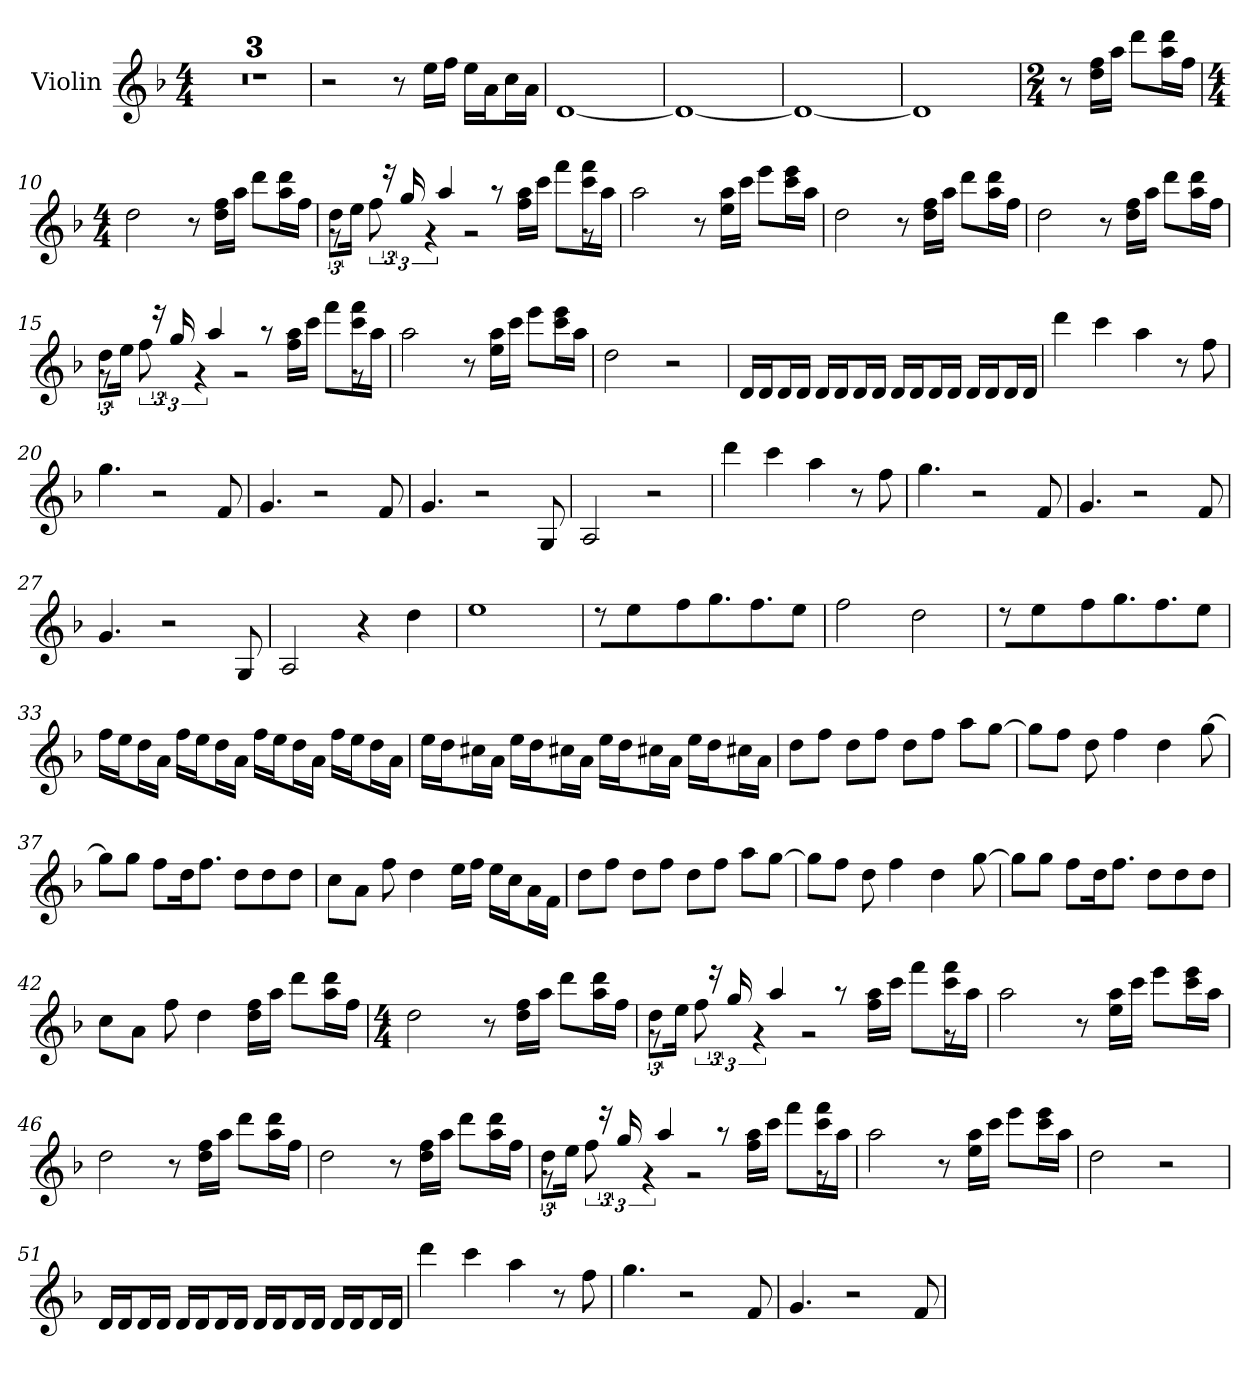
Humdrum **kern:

**kern
*part1
*staff1
*I"Violin
*I'Vln
*clefG2
*k[b-]
*F:
*M4/4
*MM115
=1
1r
=2
1r
=3
1r
=4
2r
8r
16ee\LL
16ff\JJ
16ee\LL
16a\J
16cc\L
16a\JJ
=5
[1d
=6
1d_
=7
1d_
=8
1d]
=9
*M2/4
8r
16dd\ 16ffLL
16aa\JJ
8ddd\L
16ddd\ 16aaL
16ff\JJ
=10
*M4/4
2dd
8r
16dd\ 16ffLL
16aa\JJ
8ddd\L
16ddd\ 16aaL
16ff\JJ
=11
*^
12dd\L	8r
16ee\Jk	.
.	12ff
24r	.
16gg	.
.	6r
4aa	.
.	2r
8r	.
16ff\ 16aaLL	.
16ccc\JJ	.
8fff\L	.
16fff\ 16cccL	8r
16aa\JJ	.
*v	*v
=12
2aa
8r
16ee\ 16aaLL
16ccc\JJ
8eee\L
16eee\ 16cccL
16aa\JJ
=13
2dd
8r
16dd\ 16ffLL
16aa\JJ
8ddd\L
16ddd\ 16aaL
16ff\JJ
=14
2dd
8r
16dd\ 16ffLL
16aa\JJ
8ddd\L
16ddd\ 16aaL
16ff\JJ
=15
*^
12dd\L	8r
16ee\Jk	.
.	12ff
24r	.
16gg	.
.	6r
4aa	.
.	2r
8r	.
16ff\ 16aaLL	.
16ccc\JJ	.
8fff\L	.
16fff\ 16cccL	8r
16aa\JJ	.
*v	*v
=16
2aa
8r
16ee\ 16aaLL
16ccc\JJ
8eee\L
16eee\ 16cccL
16aa\JJ
=17
2dd
2r
=18
16d/LL
16d/J
16d/L
16d/JJ
16d/LL
16d/J
16d/L
16d/JJ
16d/LL
16d/J
16d/L
16d/JJ
16d/LL
16d/J
16d/L
16d/JJ
=19
4ddd
4ccc
4aa
8r
8ff
=20
4.gg
2r
8f
=21
4.g
2r
8f
=22
4.g
2r
8G
=23
2A
2r
=24
4ddd
4ccc
4aa
8r
8ff
=25
4.gg
2r
8f
=26
4.g
2r
8f
=27
4.g
2r
8G
=28
2A
4r
4dd
=29
1ee
=30
8r
4ee
8ff
8.gg\L
8.ff\J
8eeJ
=31
2ff
2dd
=32
8r
4ee
8ff
8.gg\L
8.ff\J
8eeJ
=33
16ff\LL
16ee\J
16dd\L
16a\JJ
16ff\LL
16ee\J
16dd\L
16a\JJ
16ff\LL
16ee\J
16dd\L
16a\JJ
16ff\LL
16ee\J
16dd\L
16a\JJ
=34
16ee\LL
16dd\J
16cc#X\L
16a\JJ
16ee\LL
16dd\J
16cc#X\L
16a\JJ
16ee\LL
16dd\J
16cc#X\L
16a\JJ
16ee\LL
16dd\J
16cc#X\L
16a\JJ
=35
8dd\L
8ff\J
8dd\L
8ff\J
8dd\L
8ff\J
8aa\L
[8gg\J
=36
8gg\L]
8ff\J
8dd
4ff
4dd
[8gg
=37
8gg\L]
8gg\J
8ff\L
16dd\K
8.ff\J
8dd\L
8dd\
8dd\J
=38
8cc\L
8a\J
8ff
4dd
16ee\LL
16ff\JJ
16ee\LL
16cc\J
16a\L
16f\JJ
=39
8dd\L
8ff\J
8dd\L
8ff\J
8dd\L
8ff\J
8aa\L
[8gg\J
=40
8gg\L]
8ff\J
8dd
4ff
4dd
[8gg
=41
8gg\L]
8gg\J
8ff\L
16dd\K
8.ff\J
8dd\L
8dd\
8dd\J
=42
8cc\L
8a\J
8ff
4dd
16dd\ 16ffLL
16aa\JJ
8ddd\L
16ddd\ 16aaL
16ff\JJ
=43
*M4/4
2dd
8r
16dd\ 16ffLL
16aa\JJ
8ddd\L
16ddd\ 16aaL
16ff\JJ
=44
*^
12dd\L	8r
16ee\Jk	.
.	12ff
24r	.
16gg	.
.	6r
4aa	.
.	2r
8r	.
16ff\ 16aaLL	.
16ccc\JJ	.
8fff\L	.
16fff\ 16cccL	8r
16aa\JJ	.
*v	*v
=45
2aa
8r
16ee\ 16aaLL
16ccc\JJ
8eee\L
16eee\ 16cccL
16aa\JJ
=46
2dd
8r
16dd\ 16ffLL
16aa\JJ
8ddd\L
16ddd\ 16aaL
16ff\JJ
=47
2dd
8r
16dd\ 16ffLL
16aa\JJ
8ddd\L
16ddd\ 16aaL
16ff\JJ
=48
*^
12dd\L	8r
16ee\Jk	.
.	12ff
24r	.
16gg	.
.	6r
4aa	.
.	2r
8r	.
16ff\ 16aaLL	.
16ccc\JJ	.
8fff\L	.
16fff\ 16cccL	8r
16aa\JJ	.
*v	*v
=49
2aa
8r
16ee\ 16aaLL
16ccc\JJ
8eee\L
16eee\ 16cccL
16aa\JJ
=50
2dd
2r
=51
16d/LL
16d/J
16d/L
16d/JJ
16d/LL
16d/J
16d/L
16d/JJ
16d/LL
16d/J
16d/L
16d/JJ
16d/LL
16d/J
16d/L
16d/JJ
=52
4ddd
4ccc
4aa
8r
8ff
=53
4.gg
2r
8f
=54
4.g
2r
8f
=
*-
